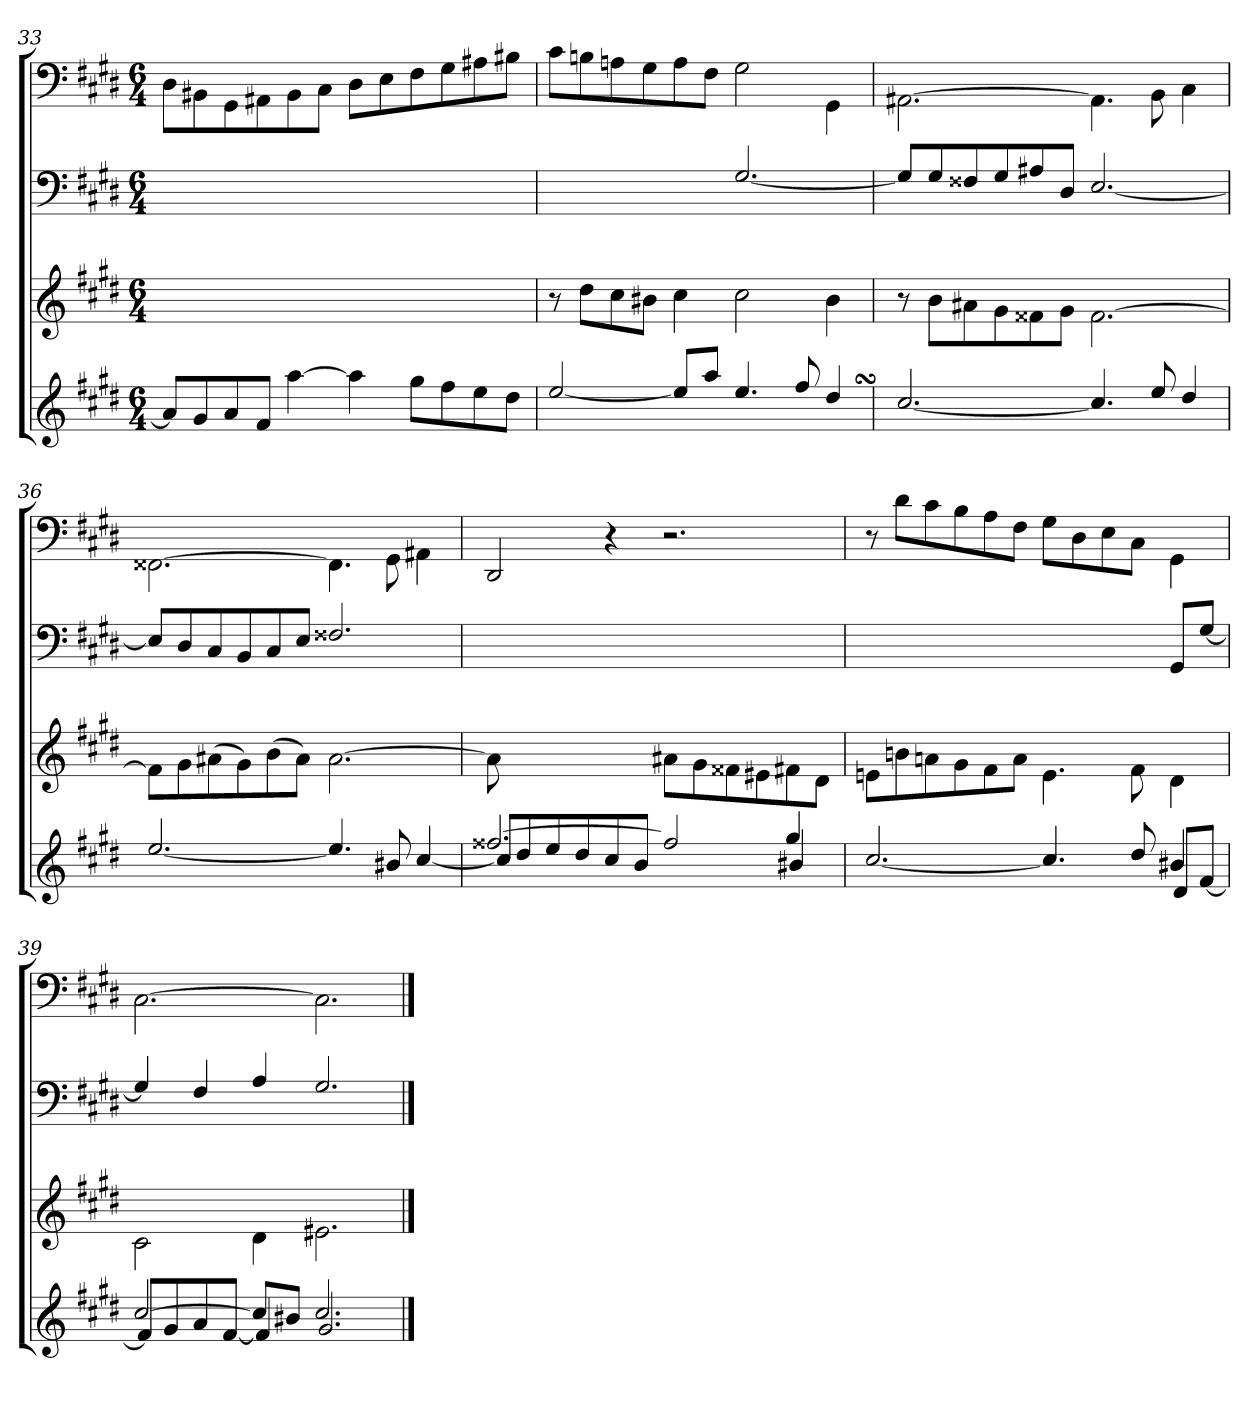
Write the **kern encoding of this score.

**kern	**kern	**kern	**kern
*part4	*part3	*part2	*part1
*staff4	*staff3	*staff2	*staff1
*k[f#c#g#d#]	*k[f#c#g#d#]	*k[f#c#g#d#]	*k[f#c#g#d#]
*c#:	*c#:	*c#:	*c#:
*M6/4	*M6/4	*M6/4	*M6/4
=33	=33	=33	=33
8a/L]	1.ryy	1.ryy	8D#\L
8g#/	.	.	8BB#X\
8a/	.	.	8GG#\
8f#/J	.	.	8AA#X\
[4aa\	.	.	8BB#\
.	.	.	8C#\J
4aa\]	.	.	8D#\L
.	.	.	8E\
8gg#\L	.	.	8F#\
8ff#\	.	.	8G#\
8ee\	.	.	8A#X\
8dd#\J	.	.	8B#X\J
=34	=34	=34	=34
[2ee/	8r	2.ryy	8c#\L
.	8dd#\L	.	8Bn\
.	8cc#\	.	8An\
.	8b#X\J	.	8G#\
8ee/L]	4cc#\	.	8A\
8aa/J	.	.	8F#\J
4.ee/	2cc#\	[2.G#/	2G#\
8ff#/	.	.	.
4dd#SsS/	4b#\	.	4GG#\
=35	=35	=35	=35
[2.cc#/	8r	8G#/L]	[2.AA#X\
.	8b\L	8G#/	.
.	8a#X\	8F##X/	.
.	8g#\	8G#/	.
.	8f##X\	8A#X/	.
.	8g#\J	8D#/J	.
4.cc#/]	[2.f##\	[2.E/	4.AA#\]
8ee/	.	.	8BB\
4dd#/	.	.	4C#\
=36	=36	=36	=36
[2.ee/	8f##\L]	8E/L]	[2.FF##X\
.	8g#\	8D#/	.
.	(8a#X\	8C#/	.
.	8g#\)	8BB/	.
.	(8b\	8C#/	.
.	8a#\J)	8E/J	.
4.ee/]	[2.a#\	2.F##X/	4.FF##\]
8b#X/	.	.	8GG#\
[4cc#/	.	.	4AA#X\
=37	=37	=37	=37
*^	*	*	*
[2.ff##X/	8cc#/L]	8a#\]	1.ryy	2DD#/
.	8dd#/	8ryy	.	.
.	8ee/	4ryy	.	.
.	8dd#/	.	.	.
.	8cc#/	4ryy	.	4r
.	8b/J	.	.	.
2ff##/]	2ryy	8a#X\L	.	2.r
.	.	8g#\	.	.
.	.	8f##X\	.	.
.	.	8e#X\	.	.
4gg#/	4b#X/	8f#X\	.	.
.	.	8d#\J	.	.
=38	=38	=38	=38	=38
[2.cc#/	2.ryy	8en\L	2.ryy	8r
.	.	8bn\	.	8d#\L
.	.	8an\	.	8c#\
.	.	8g#\	.	8B\
.	.	8f#\	.	8A\
.	.	8a\J	.	8F#\J
4.cc#/]	2ryy	4.e\	2ryy	8G#\L
.	.	.	.	8D#\
.	.	.	.	8E\
8dd#/	.	8f#\	.	8C#\J
4b#X/	8d#/L	4d#\	8GG#/L	4GG#\
.	[8f#/J	.	[8G#/J	.
=39	=39	=39	=39	=39
[2cc#/	8f#/L]	2c#\	4G#/]	[2.C#\
.	8g#/	.	.	.
.	8a/	.	4F#/	.
.	[8f#/J	.	.	.
8cc#/L]	4f#/]	4d#\	4A/	.
8b#X/J	.	.	.	.
2.cc#/	2.g#/	2.e#X\	2.G#/	2.C#\]
*v	*v	*	*	*
==	==	==	==
*-	*-	*-	*-
